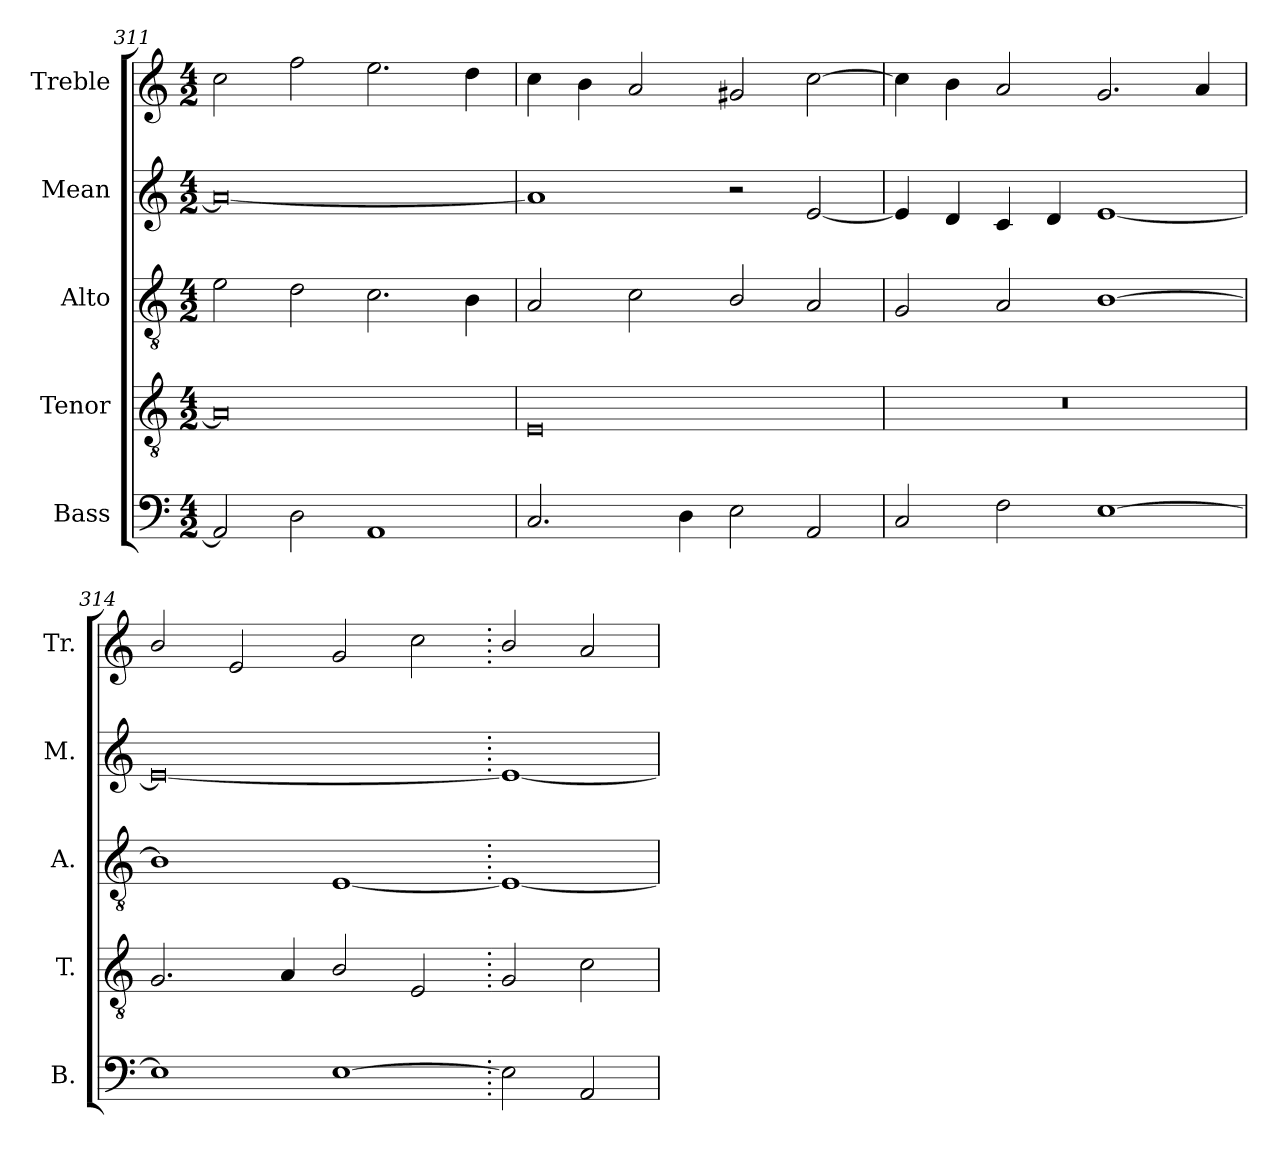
**kern	**kern	**kern	**kern	**kern
*part5	*part4	*part3	*part2	*part1
*staff5	*staff4	*staff3	*staff2	*staff1
*I"Bass	*I"Tenor	*I"Alto	*I"Mean	*I"Treble
*I'B.	*I'T.	*I'A.	*I'M.	*I'Tr.
*clefF4	*clefGv2	*clefGv2	*clefG2	*clefG2
*	*ITrd7c12	*ITrd7c12	*	*
*k[]	*k[]	*k[]	*k[]	*k[]
*C:	*C:	*C:	*C:	*C:
*M4/2	*M4/2	*M4/2	*M4/2	*M4/2
=311	=311	=311	=311	=311
2AAi/]	0AAi]	2Ei\	0ai_<	2cci\
2Di\	.	2Di\	.	2ffi\
1AAi	.	2.Ci\	.	2.eei\
.	.	4BBi\	.	4ddi\
=312	=312	=312	=312	=312
2.Ci/	0EEi	2AAi/	1ai]	4cci\
.	.	.	.	4bi\
.	.	2Ci\	.	2ai/
4Di\	.	.	.	.
2Ei\	.	2BBi/	2r	2g#Xi/
2AAi/	.	2AAi/	[<2ei/	[>2cci\
=313	=313	=313	=313	=313
!	!LO:N:vis=1	!	!	!
2Ci/	0r	2GGi/	4ei/]	4cci\]
.	.	.	4di/	4bi\
2Fi\	.	2AAi/	4ci/	2ai/
.	.	.	4di/	.
[>1Ei	.	[>1BBi	[<1ei	2.gi/
.	.	.	.	4ai/
!!LO:LB:g=z
=314	=314	=314	=314	=314
1Ei]	2.GGi/	1BBi]	0ei_<	2bi/
.	.	.	.	2ei/
.	4AAi/	.	.	.
[>1Ei	2BBi/	[<1EEi	.	2gi/
.	2EEi/	.	.	2cci\
=315.	=315.	=315.	=315.	=315.
2Ei\]	2GGi/	1EEi_<	1ei_<	2bi/
2AAi/	2Ci\	.	.	2ai/
=	=	=	=	=
*-	*-	*-	*-	*-
